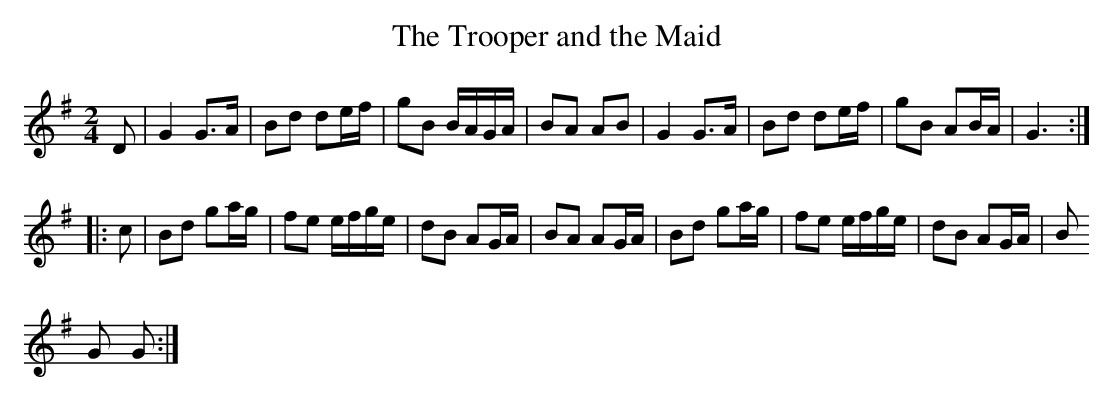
X:1
T:The Trooper and the Maid
M:2/4
L:1/8
K:G
D|G2G>A|Bd de/f/|gB B/A/G/A/|BA AB|G2G>A|Bd de/f/|gB AB/A/|G3:|
|:c|Bd ga/g/|fe e/f/g/e/|dB AG/A/|BA AG/A/|Bd ga/g/|fe e/f/g/e/|dB AG/A/|B
G G:|
